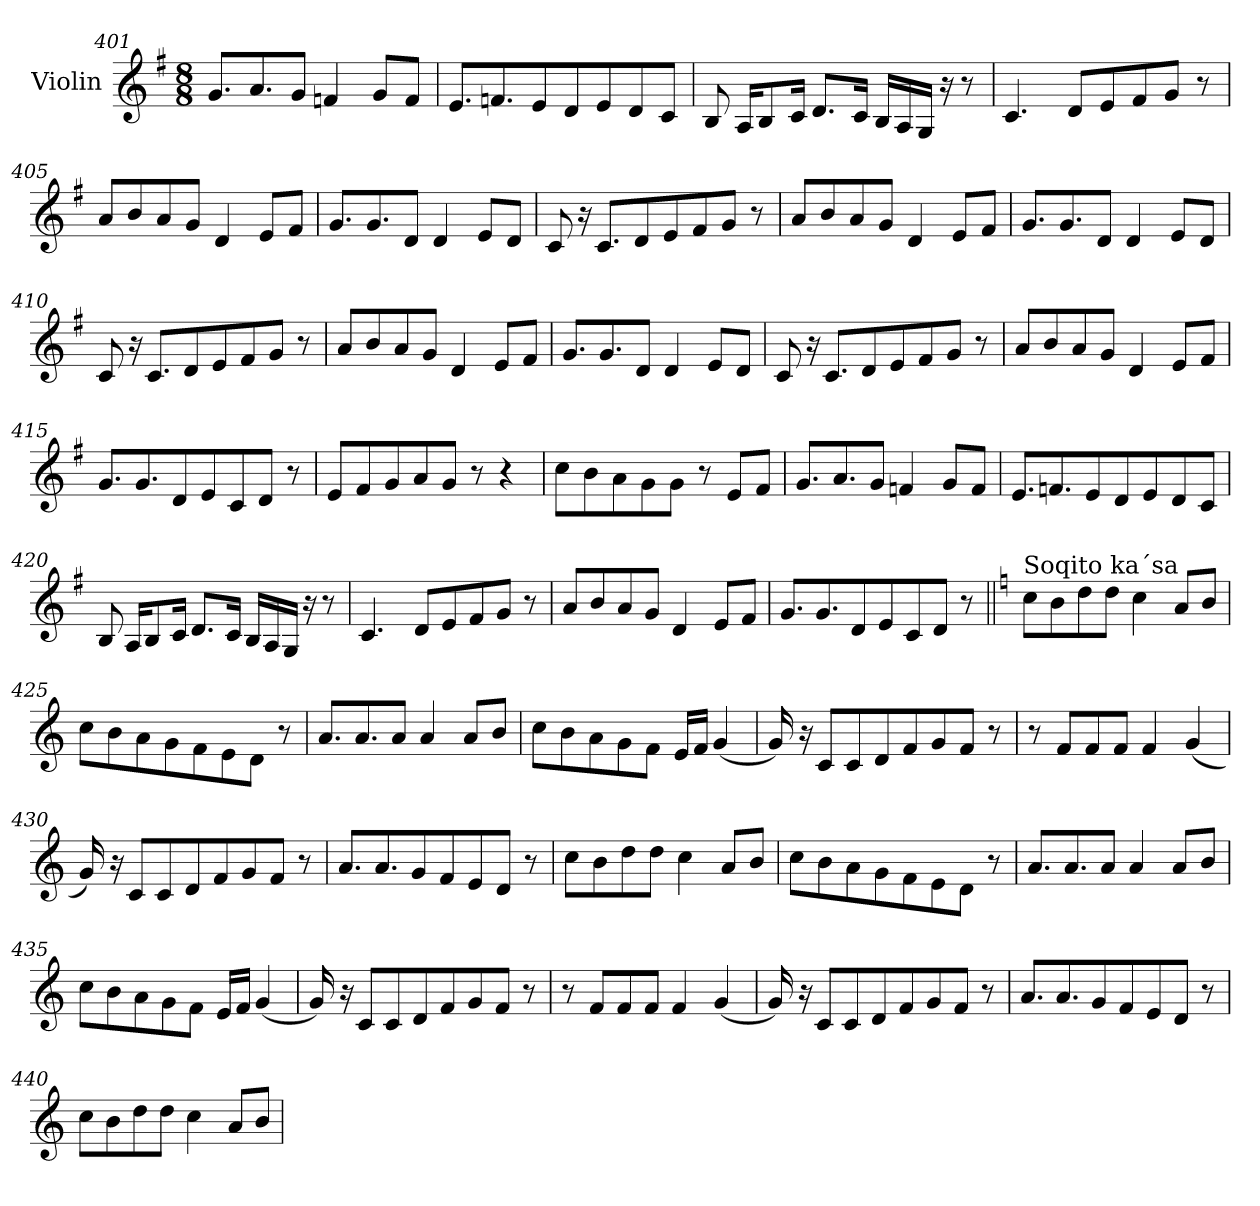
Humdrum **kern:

**kern
*part1
*staff1
*I"Violin
!!LO:PB:g=z
*clefG2
*k[f#]
*G:
*M8/8
=401
8.g/L
8.a/
8g/J
4fn/
8g/L
8f/J
=402
8.e/L
8.fn/
8e/
8d/
8e/
8d/
8c/J
=403
8B/
16A/KL
8B/
16c/Jk
8.d/L
16c/Jk
16B/LL
16A/
16G/JJ
16r
8r
=404
4.c/
8d/L
8e/
8f#/
8g/J
8r
!!LO:LB:g=z
=405
8a/L
8b/
8a/
8g/J
4d/
8e/L
8f#/J
=406
8.g/L
8.g/
8d/J
4d/
8e/L
8d/J
=407
8c/
16r
8.c/L
8d/
8e/
8f#/
8g/J
8r
=408
8a/L
8b/
8a/
8g/J
4d/
8e/L
8f#/J
!!LO:LB:g=z
=409
8.g/L
8.g/
8d/J
4d/
8e/L
8d/J
=410
8c/
16r
8.c/L
8d/
8e/
8f#/
8g/J
8r
=411
8a/L
8b/
8a/
8g/J
4d/
8e/L
8f#/J
=412
8.g/L
8.g/
8d/J
4d/
8e/L
8d/J
!!LO:LB:g=z
=413
8c/
16r
8.c/L
8d/
8e/
8f#/
8g/J
8r
=414
8a/L
8b/
8a/
8g/J
4d/
8e/L
8f#/J
=415
8.g/L
8.g/
8d/
8e/
8c/
8d/J
8r
=416
8e/L
8f#/
8g/
8a/
8g/J
8r
4r
!!LO:LB:g=z
=417
8cc\L
8b\
8a\
8g\
8g\J
8r
8e/L
8f#/J
=418
8.g/L
8.a/
8g/J
4fn/
8g/L
8f/J
=419
8.e/L
8.fn/
8e/
8d/
8e/
8d/
8c/J
!!LO:LB:g=z
=420
8B/
16A/KL
8B/
16c/Jk
8.d/L
16c/Jk
16B/LL
16A/
16G/JJ
16r
8r
=421
4.c/
8d/L
8e/
8f#/
8g/J
8r
=422
8a/L
8b/
8a/
8g/J
4d/
8e/L
8f#/J
=423
8.g/L
8.g/
8d/
8e/
8c/
8d/J
8r
!!LO:LB:g=z
=424||
*k[]
*C:
*MM75
!LO:TX:a:t=Soqito ka´sa
8cc\L
8b\
8dd\
8dd\J
4cc\
8a/L
8b/J
=425
8cc\L
8b\
8a\
8g\
8f\
8e\
8d\J
8r
=426
8.a/L
8.a/
8a/J
4a/
8a/L
8b/J
=427
8cc\L
8b\
8a\
8g\
8f\J
16e/LL
16f/JJ
(<4g/
!!LO:LB:g=z
=428
16g/)
16r
8c/L
8c/
8d/
8f/
8g/
8f/J
8r
=429
8r
8f/L
8f/
8f/J
4f/
(<4g/
=430
16g/)
16r
8c/L
8c/
8d/
8f/
8g/
8f/J
8r
=431
8.a/L
8.a/
8g/
8f/
8e/
8d/J
8r
!!LO:PB:g=z
=432
8cc\L
8b\
8dd\
8dd\J
4cc\
8a/L
8b/J
=433
8cc\L
8b\
8a\
8g\
8f\
8e\
8d\J
8r
=434
8.a/L
8.a/
8a/J
4a/
8a/L
8b/J
=435
8cc\L
8b\
8a\
8g\
8f\J
16e/LL
16f/JJ
(<4g/
!!LO:LB:g=z
=436
16g/)
16r
8c/L
8c/
8d/
8f/
8g/
8f/J
8r
=437
8r
8f/L
8f/
8f/J
4f/
(<4g/
=438
16g/)
16r
8c/L
8c/
8d/
8f/
8g/
8f/J
8r
=439
8.a/L
8.a/
8g/
8f/
8e/
8d/J
8r
!!LO:LB:g=z
=440
8cc\L
8b\
8dd\
8dd\J
4cc\
8a/L
8b/J
=
*-
